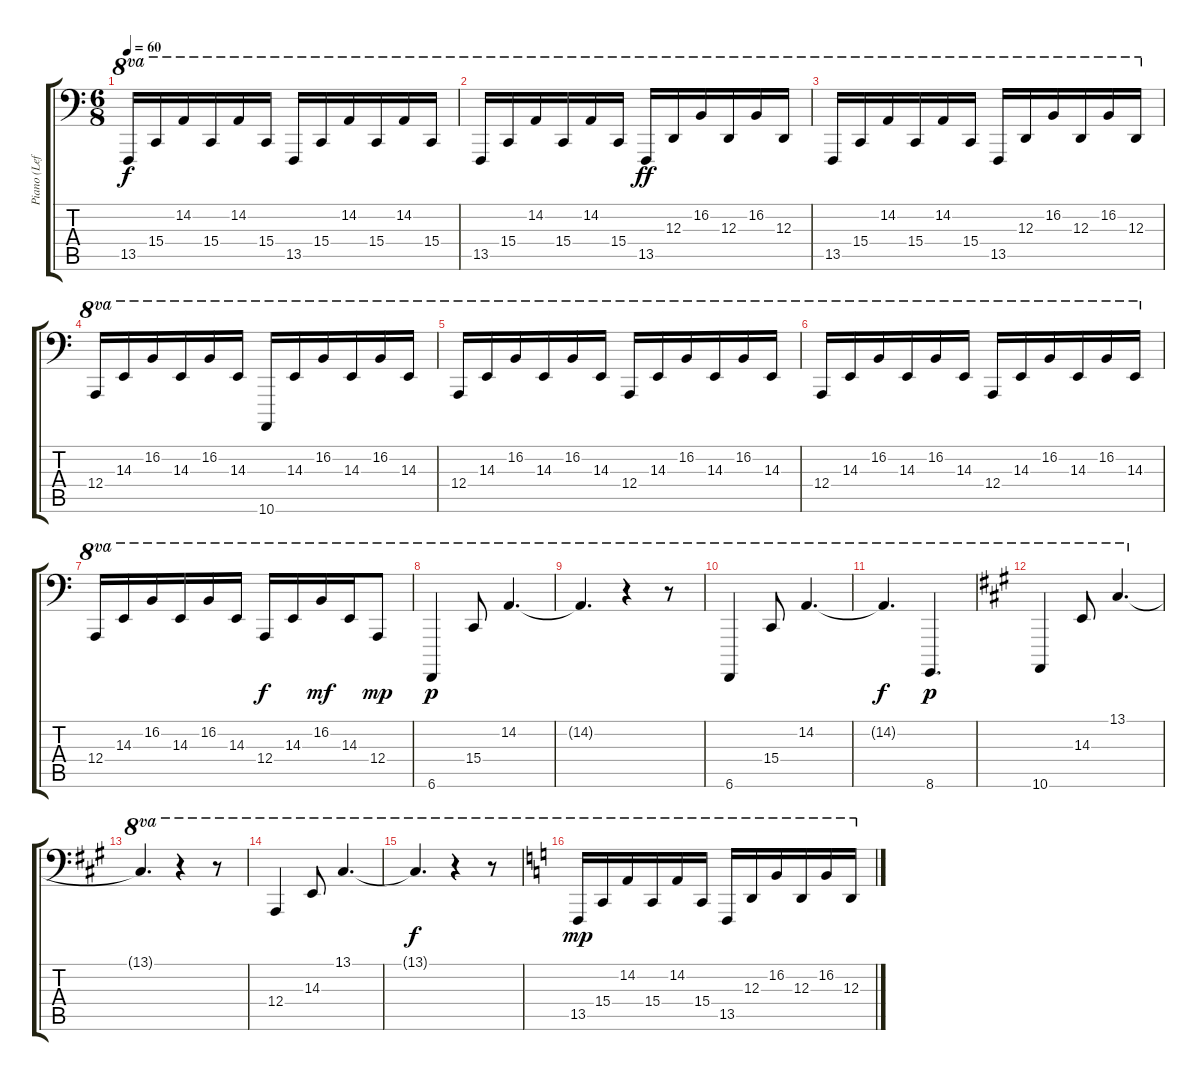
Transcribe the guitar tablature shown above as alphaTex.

\track ("Piano (Left Hand)" "Piano (Lef") {instrument acousticgrandpiano}
\staff {score tabs}
\tuning (C3 G2 D2 A1 E1 B0) {hide}
\ts (6 8)
\tempo 60
\clef f4
\ks c
13.5.16{ot 8va dy f} 15.4.16{ot 8va} 14.2.16{ot 8va} 15.4.16{ot 8va} 14.2.16{ot 8va} 15.4.16{ot 8va} 13.5.16{ot 8va} 15.4.16{ot 8va} 14.2.16{ot 8va} 15.4.16{ot 8va} 14.2.16{ot 8va} 15.4.16{ot 8va} |
13.5.16{ot 8va} 15.4.16{ot 8va} 14.2.16{ot 8va} 15.4.16{ot 8va} 14.2.16{ot 8va} 15.4.16{ot 8va} 13.5.16{ot 8va dy ff} 12.3.16{ot 8va} 16.2.16{ot 8va} 12.3.16{ot 8va} 16.2.16{ot 8va} 12.3.16{ot 8va} |
13.5.16{ot 8va} 15.4.16{ot 8va} 14.2.16{ot 8va} 15.4.16{ot 8va} 14.2.16{ot 8va} 15.4.16{ot 8va} 13.5.16{ot 8va} 12.3.16{ot 8va} 16.2.16{ot 8va} 12.3.16{ot 8va} 16.2.16{ot 8va} 12.3.16{ot 8va} |
12.4.16{ot 8va} 14.3.16{ot 8va} 16.2.16{ot 8va} 14.3.16{ot 8va} 16.2.16{ot 8va} 14.3.16{ot 8va} 10.6.16{ot 8va} 14.3.16{ot 8va} 16.2.16{ot 8va} 14.3.16{ot 8va} 16.2.16{ot 8va} 14.3.16{ot 8va} |
12.4.16{ot 8va} 14.3.16{ot 8va} 16.2.16{ot 8va} 14.3.16{ot 8va} 16.2.16{ot 8va} 14.3.16{ot 8va} 12.4.16{ot 8va} 14.3.16{ot 8va} 16.2.16{ot 8va} 14.3.16{ot 8va} 16.2.16{ot 8va} 14.3.16{ot 8va} |
12.4.16{ot 8va} 14.3.16{ot 8va} 16.2.16{ot 8va} 14.3.16{ot 8va} 16.2.16{ot 8va} 14.3.16{ot 8va} 12.4.16{ot 8va} 14.3.16{ot 8va} 16.2.16{ot 8va} 14.3.16{ot 8va} 16.2.16{ot 8va} 14.3.16{ot 8va} |
12.4.16{ot 8va} 14.3.16{ot 8va} 16.2.16{ot 8va} 14.3.16{ot 8va} 16.2.16{ot 8va} 14.3.16{ot 8va} 12.4.16{ot 8va dy f} 14.3.16{ot 8va} 16.2.16{ot 8va dy mf} 14.3.16{ot 8va} 12.4.8{ot 8va dy mp} |
6.6.4{ot 8va dy p} 15.4.8{ot 8va} 14.2.4{d ot 8va} |
14.2{t}.4{d ot 8va} r.4{ot 8va} r.8{ot 8va} |
6.6.4{ot 8va} 15.4.8{ot 8va} 14.2.4{d ot 8va} |
14.2{t}.4{d ot 8va dy f} 8.6.4{d ot 8va dy p} |
\ks a
10.6.4{ot 8va} 14.3.8{ot 8va} 13.1.4{d ot 8va} |
13.1{t}.4{d ot 8va} r.4{ot 8va} r.8{ot 8va} |
12.4.4{ot 8va} 14.3.8{ot 8va} 13.1.4{d ot 8va} |
13.1{t}.4{d ot 8va dy f} r.4{ot 8va} r.8{ot 8va} |
\ks c
13.5.16{ot 8va dy mp} 15.4.16{ot 8va} 14.2.16{ot 8va} 15.4.16{ot 8va} 14.2.16{ot 8va} 15.4.16{ot 8va} 13.5.16{ot 8va} 12.3.16{ot 8va} 16.2.16{ot 8va} 12.3.16{ot 8va} 16.2.16{ot 8va} 12.3.16{ot 8va}
